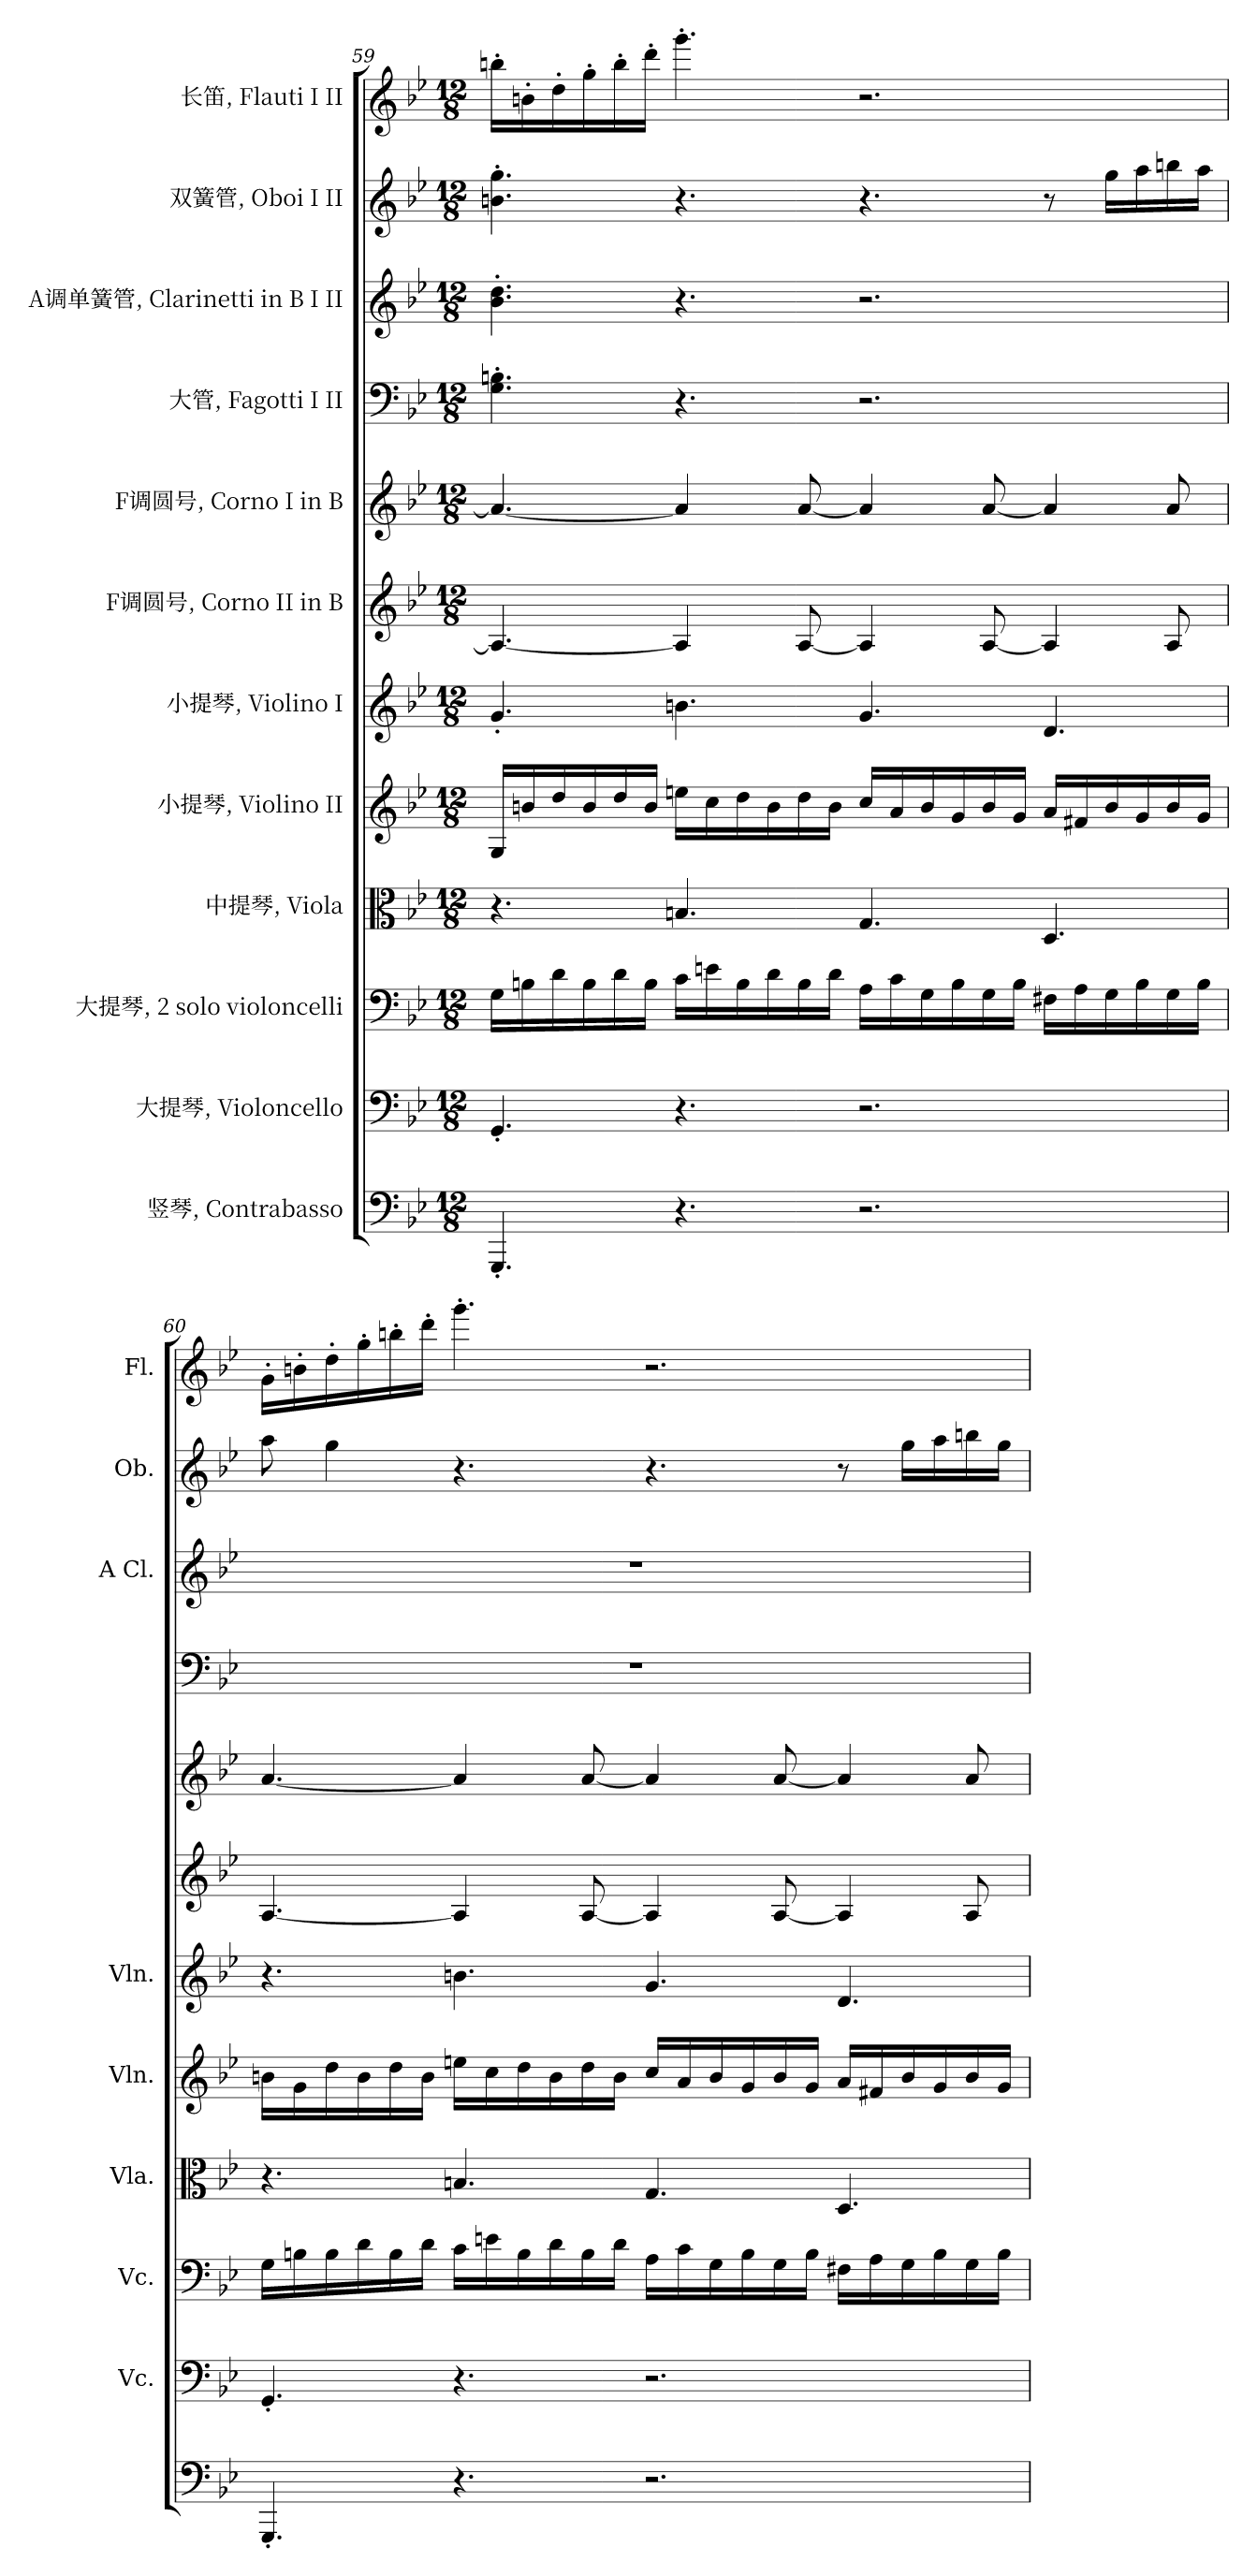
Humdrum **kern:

**kern	**kern	**kern	**kern	**kern	**kern	**kern	**kern	**kern	**kern	**kern	**kern
*part12	*part11	*part10	*part9	*part8	*part7	*part6	*part5	*part4	*part3	*part2	*part1
*staff12	*staff11	*staff10	*staff9	*staff8	*staff7	*staff6	*staff5	*staff4	*staff3	*staff2	*staff1
*I"竖琴, Contrabasso	*I"大提琴, Violoncello	*I"大提琴, 2 solo violoncelli	*I"中提琴, Viola	*I"小提琴, Violino II	*I"小提琴, Violino I	*I"F调圆号, Corno II in B	*I"F调圆号, Corno I in B	*I"大管, Fagotti I II	*I"A调单簧管, Clarinetti in B I II	*I"双簧管, Oboi I II	*I"长笛, Flauti I II
*	*I'Vc.	*I'Vc.	*I'Vla.	*I'Vln.	*I'Vln.	*	*	*	*I'A Cl.	*I'Ob.	*I'Fl.
!!LO:PB:g=z
*clefF4	*clefF4	*clefF4	*clefC3	*clefG2	*clefG2	*clefG2	*clefG2	*clefF4	*clefG2	*clefG2	*clefG2
*	*	*	*	*	*	*ITrd4c7	*ITrd4c7	*	*ITrd2c3	*	*
*k[b-e-]	*k[b-e-]	*k[b-e-]	*k[b-e-]	*k[b-e-]	*k[b-e-]	*k[b-e-a-]	*k[b-e-a-]	*k[b-e-]	*k[f#]	*k[b-e-]	*k[b-e-]
*M12/8	*M12/8	*M12/8	*M12/8	*M12/8	*M12/8	*M12/8	*M12/8	*M12/8	*M12/8	*M12/8	*M12/8
*MM60	*MM60	*MM60	*MM60	*MM60	*MM60	*MM60	*MM60	*MM60	*MM60	*MM60	*MM60
=59	=59	=59	=59	=59	=59	=59	=59	=59	=59	=59	=59
4.GGG'/	4.GG'/	16G\LL	4.r	16G/LL	4.g'/	4.D/_	4.d/_	4.G\' 4.Bn\'	4.g\' 4.b\'	4.bn\' 4.gg\'	16bbn'\LL
.	.	16Bn\	.	16bn/	.	.	.	.	.	.	16bn'\
*	*	*	*	*	*	*	*	*	*	*	*MM64
.	.	16d\	.	16dd/	.	.	.	.	.	.	16dd'\
.	.	16B\	.	16b/	.	.	.	.	.	.	16gg'\
.	.	16d\	.	16dd/	.	.	.	.	.	.	16bb'\
.	.	16B\JJ	.	16b/JJ	.	.	.	.	.	.	16ddd'\JJ
*	*	*	*	*	*	*	*	*	*	*	*MM60
4.r	4.r	16c\LL	4.Bn/	16een\LL	4.bn\	4D/]	4d/]	4.r	4.r	4.r	4.ggg'\
.	.	16en\	.	16cc\	.	.	.	.	.	.	.
.	.	16B\	.	16dd\	.	.	.	.	.	.	.
.	.	16d\	.	16b\	.	.	.	.	.	.	.
.	.	16B\	.	16dd\	.	[8D/	[8d/	.	.	.	.
.	.	16d\JJ	.	16b\JJ	.	.	.	.	.	.	.
*	*	*	*	*	*	*	*	*	*	*	*MM60
2.r	2.r	16A\LL	4.G/	16cc/LL	4.g/	4D/]	4d/]	2.r	2.r	4.r	2.r
.	.	16c\	.	16a/	.	.	.	.	.	.	.
.	.	16G\	.	16b/	.	.	.	.	.	.	.
.	.	16B\	.	16g/	.	.	.	.	.	.	.
.	.	16G\	.	16b/	.	[8D/	[8d/	.	.	.	.
.	.	16B\JJ	.	16g/JJ	.	.	.	.	.	.	.
.	.	16F#X\LL	4.D/	16a/LL	4.d/	4D/]	4d/]	.	.	8r	.
.	.	16A\	.	16f#X/	.	.	.	.	.	.	.
.	.	16G\	.	16b/	.	.	.	.	.	16gg\LL	.
.	.	16B\	.	16g/	.	.	.	.	.	16aa\	.
.	.	16G\	.	16b/	.	8D/	8d/	.	.	16bbn\	.
.	.	16B\JJ	.	16g/JJ	.	.	.	.	.	16aa\JJ	.
!!LO:PB:g=z
=60	=60	=60	=60	=60	=60	=60	=60	=60	=60	=60	=60
*	*	*	*	*	*	*	*	*	*	*	*MM60
4.GGG'/	4.GG'/	16G\LL	4.r	16bn\LL	4.r	[4.D/	[4.d/	1.r	1.r	8aa\	16g'\LL
.	.	16Bn\	.	16g\	.	.	.	.	.	.	16bn'\
*	*	*	*	*	*	*	*	*	*	*	*MM64
.	.	16B\	.	16dd\	.	.	.	.	.	4gg\	16dd'\
.	.	16d\	.	16b\	.	.	.	.	.	.	16gg'\
.	.	16B\	.	16dd\	.	.	.	.	.	.	16bbn'\
.	.	16d\JJ	.	16b\JJ	.	.	.	.	.	.	16ddd'\JJ
*	*	*	*	*	*	*	*	*	*	*	*MM60
4.r	4.r	16c\LL	4.Bn/	16een\LL	4.bn\	4D/]	4d/]	.	.	4.r	4.ggg'\
.	.	16en\	.	16cc\	.	.	.	.	.	.	.
.	.	16B\	.	16dd\	.	.	.	.	.	.	.
.	.	16d\	.	16b\	.	.	.	.	.	.	.
.	.	16B\	.	16dd\	.	[8D/	[8d/	.	.	.	.
.	.	16d\JJ	.	16b\JJ	.	.	.	.	.	.	.
*	*	*	*	*	*	*	*	*	*	*	*MM60
2.r	2.r	16A\LL	4.G/	16cc/LL	4.g/	4D/]	4d/]	.	.	4.r	2.r
.	.	16c\	.	16a/	.	.	.	.	.	.	.
.	.	16G\	.	16b/	.	.	.	.	.	.	.
.	.	16B\	.	16g/	.	.	.	.	.	.	.
.	.	16G\	.	16b/	.	[8D/	[8d/	.	.	.	.
.	.	16B\JJ	.	16g/JJ	.	.	.	.	.	.	.
.	.	16F#X\LL	4.D/	16a/LL	4.d/	4D/]	4d/]	.	.	8r	.
.	.	16A\	.	16f#X/	.	.	.	.	.	.	.
.	.	16G\	.	16b/	.	.	.	.	.	16gg\LL	.
.	.	16B\	.	16g/	.	.	.	.	.	16aa\	.
.	.	16G\	.	16b/	.	8D/	8d/	.	.	16bbn\	.
.	.	16B\JJ	.	16g/JJ	.	.	.	.	.	16gg\JJ	.
=	=	=	=	=	=	=	=	=	=	=	=
*-	*-	*-	*-	*-	*-	*-	*-	*-	*-	*-	*-
